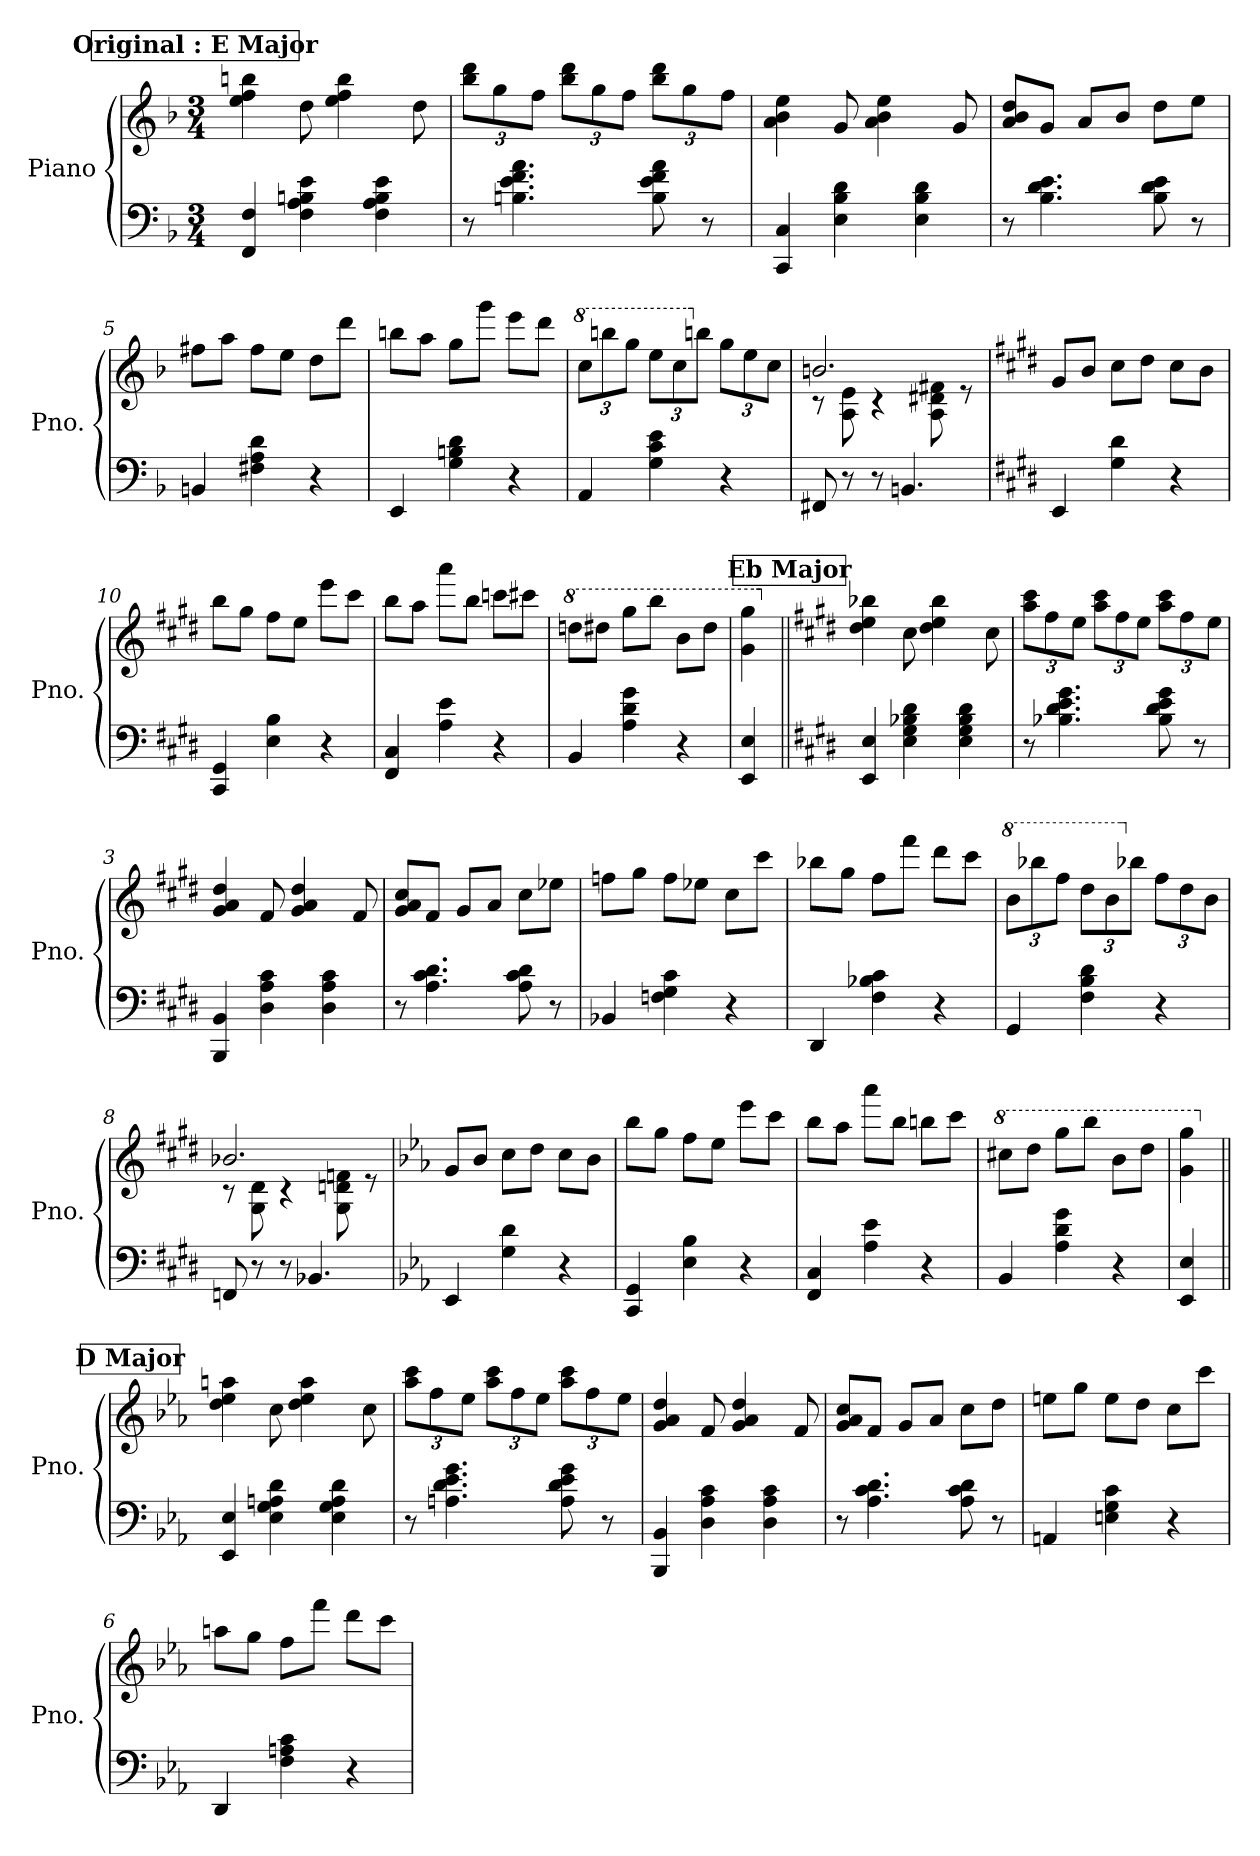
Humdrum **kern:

**kern	**kern
*part1	*part1
*staff2	*staff1
*I"Piano	*
*I'Pno.	*
*clefF4	*clefG2
*k[b-]	*k[b-]
*M3/4	*M3/4
*MM230	*MM230
!!LO:REH:place=s1:a:B:fs=14:t=Original &colon; E Major
=1	=1
4FF/ 4F/	4ee\ 4ff\ 4bbn\
4F\ 4A\ 4Bn\ 4e\	8dd\
.	4ee\ 4ff\ 4bb\
4F\ 4A\ 4B\ 4e\	.
.	8dd\
=2	=2
*	*Xbrackettup
8r	12bb-\ 12ddd\L
.	12gg\
4.Bn\ 4.e\ 4.f\ 4.a\	.
.	12ff\J
.	12bb-\ 12ddd\L
.	12gg\
.	12ff\J
8B\ 8e\ 8f\ 8a\	12bb-\ 12ddd\L
.	12gg\
8r	.
.	12ff\J
=3	=3
4CC/ 4C/	4a\ 4b-\ 4ee\
4E\ 4B-\ 4d\	8g/
.	4a\ 4b-\ 4ee\
4E\ 4B-\ 4d\	.
.	8g/
=4	=4
8r	8a/ 8b-/ 8dd/L
4.B-\ 4.d\ 4.e\	8g/J
.	8a/L
.	8b-/J
8B-\ 8d\ 8e\	8dd\L
8r	8ee\J
!!LO:LB:g=z
=5	=5
4BBn/	8ff#X\L
.	8aa\J
4F#X\ 4A\ 4d\	8ff#\L
.	8ee\J
4r	8dd\L
.	8ddd\J
=6	=6
4EE/	8bbn\L
.	8aa\J
4G\ 4Bn\ 4d\	8gg\L
.	8ggg\J
4r	8eee\L
.	8ddd\J
=7	=7
*	*8va
4AA/	12ccc\L
.	12bbbn\
.	12ggg\J
4G\ 4c\ 4e\	12eee\L
.	12ccc\
*	*X8va
.	12bbn\J
4r	12gg\L
.	12ee\
.	12cc\J
=8	=8
*	*^
8FF#X/	2.bn/	8r
8r	.	8A\ 8e\
8r	.	4r
4.BBn/	.	.
.	.	8A\ 8d#X\ 8f#X\
.	.	8r
*	*v	*v
!!LO:LB:g=z
=9	=9
*k[f#c#g#d#]	*k[f#c#g#d#]
4EE/	8g#/L
.	8b/J
4G#\ 4d#\	8cc#\L
.	8dd#\J
4r	8cc#\L
.	8b\J
=10	=10
4CC#/ 4GG#/	8bb\L
.	8gg#\J
4E\ 4B\	8ff#\L
.	8ee\J
4r	8eee\L
.	8ccc#\J
=11	=11
4FF#/ 4C#/	8bb\L
.	8aa\J
4A\ 4e\	8aaa\L
.	8bb\J
4r	8cccn\L
.	8ccc#X\J
=12	=12
*	*8va
4BB/	8dddn\L
.	8ddd#X\J
4A\ 4d#\ 4g#\	8ggg#\L
.	8bbb\J
4r	8bb\L
.	8ddd#\J
=13	=13
4EE/ 4E/	4gg#\ 4ggg#\
!!LO:LB:g=z
!!LO:REH:place=s1:a:B:fs=14:t=Eb Major
=1||	=1||
*k[f#c#g#d#]	*k[f#c#g#d#]
*	*X8va
4EE/ 4E/	4dd#\ 4ee\ 4bb-X\
4E\ 4G#\ 4B-X\ 4d#\	8cc#\
.	4dd#\ 4ee\ 4bb-\
4E\ 4G#\ 4B-\ 4d#\	.
.	8cc#\
=2	=2
8r	12aa\ 12ccc#\L
.	12ff#\
4.B-X\ 4.d#\ 4.e\ 4.g#\	.
.	12ee\J
.	12aa\ 12ccc#\L
.	12ff#\
.	12ee\J
8B-\ 8d#\ 8e\ 8g#\	12aa\ 12ccc#\L
.	12ff#\
8r	.
.	12ee\J
=3	=3
4BBB/ 4BB/	4g#/ 4a/ 4dd#/
4D#\ 4A\ 4c#\	8f#/
.	4g#/ 4a/ 4dd#/
4D#\ 4A\ 4c#\	.
.	8f#/
=4	=4
8r	8g#/ 8a/ 8cc#/L
4.A\ 4.c#\ 4.d#\	8f#/J
.	8g#/L
.	8a/J
8A\ 8c#\ 8d#\	8cc#\L
8r	8ee-X\J
!!LO:LB:g=z
=5	=5
4BB-X/	8ffn\L
.	8gg#\J
4Fn\ 4G#\ 4c#\	8ff\L
.	8ee-X\J
4r	8cc#\L
.	8ccc#\J
=6	=6
4DD#/	8bb-X\L
.	8gg#\J
4F#\ 4B-X\ 4c#\	8ff#\L
.	8fff#\J
4r	8ddd#\L
.	8ccc#\J
=7	=7
*	*8va
4GG#/	12bb\L
.	12bbb-X\
.	12fff#\J
4F#\ 4B\ 4d#\	12ddd#\L
.	12bb\
*	*X8va
.	12bb-X\J
4r	12ff#\L
.	12dd#\
.	12b\J
=8	=8
*	*^
8FFn/	2.b-X/	8r
8r	.	8G#\ 8d#\
8r	.	4r
4.BB-X/	.	.
.	.	8G#\ 8dn\ 8fn\
.	.	8r
*	*v	*v
!!LO:PB:g=z
=9	=9
*k[b-e-a-]	*k[b-e-a-]
4EE-/	8g/L
.	8b-/J
4G\ 4d\	8cc\L
.	8dd\J
4r	8cc\L
.	8b-\J
=10	=10
4CC/ 4GG/	8bb-\L
.	8gg\J
4E-\ 4B-\	8ff\L
.	8ee-\J
4r	8eee-\L
.	8ccc\J
=11	=11
4FF/ 4C/	8bb-\L
.	8aa-\J
4A-\ 4e-\	8aaa-\L
.	8bb-\J
4r	8bbn\L
.	8ccc\J
=12	=12
*	*8va
4BB-/	8ccc#X\L
.	8ddd\J
4A-\ 4d\ 4g\	8ggg\L
.	8bbb-\J
4r	8bb-\L
.	8ddd\J
=13	=13
4EE-/ 4E-/	4gg\ 4ggg\
!!LO:LB:g=z
!!LO:REH:place=s1:a:B:fs=14:t=D Major
=1||	=1||
*	*X8va
4EE-/ 4E-/	4dd\ 4ee-\ 4aan\
4E-\ 4G\ 4An\ 4d\	8cc\
.	4dd\ 4ee-\ 4aa\
4E-\ 4G\ 4A\ 4d\	.
.	8cc\
=2	=2
8r	12aa-\ 12ccc\L
.	12ff\
4.An\ 4.d\ 4.e-\ 4.g\	.
.	12ee-\J
.	12aa-\ 12ccc\L
.	12ff\
.	12ee-\J
8A\ 8d\ 8e-\ 8g\	12aa-\ 12ccc\L
.	12ff\
8r	.
.	12ee-\J
=3	=3
4BBB-/ 4BB-/	4g/ 4a-/ 4dd/
4D\ 4A-\ 4c\	8f/
.	4g/ 4a-/ 4dd/
4D\ 4A-\ 4c\	.
.	8f/
=4	=4
8r	8g/ 8a-/ 8cc/L
4.A-\ 4.c\ 4.d\	8f/J
.	8g/L
.	8a-/J
8A-\ 8c\ 8d\	8cc\L
8r	8dd\J
!!LO:LB:g=z
=5	=5
4AAn/	8een\L
.	8gg\J
4En\ 4G\ 4c\	8ee\L
.	8dd\J
4r	8cc\L
.	8ccc\J
=6	=6
4DD/	8aan\L
.	8gg\J
4F\ 4An\ 4c\	8ff\L
.	8fff\J
4r	8ddd\L
.	8ccc\J
=	=
*-	*-
